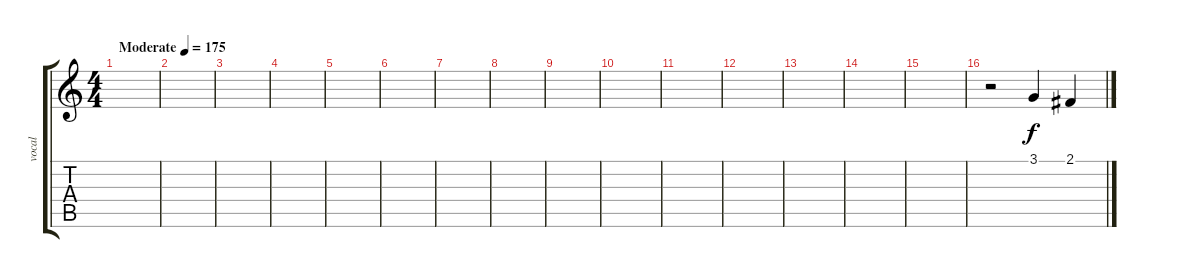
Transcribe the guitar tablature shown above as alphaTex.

\track ("vocal" "vocal") {instrument lead2sawtooth}
\staff {score tabs}
\tuning (E4 B3 G3 D3 A2 E2) {hide}
\ts (4 4)
\tempo (175 "Moderate")
\clef g2
\ks c
|
|
|
|
|
|
|
|
|
|
|
|
|
|
|
r.2 3.1.4 2.1.4
